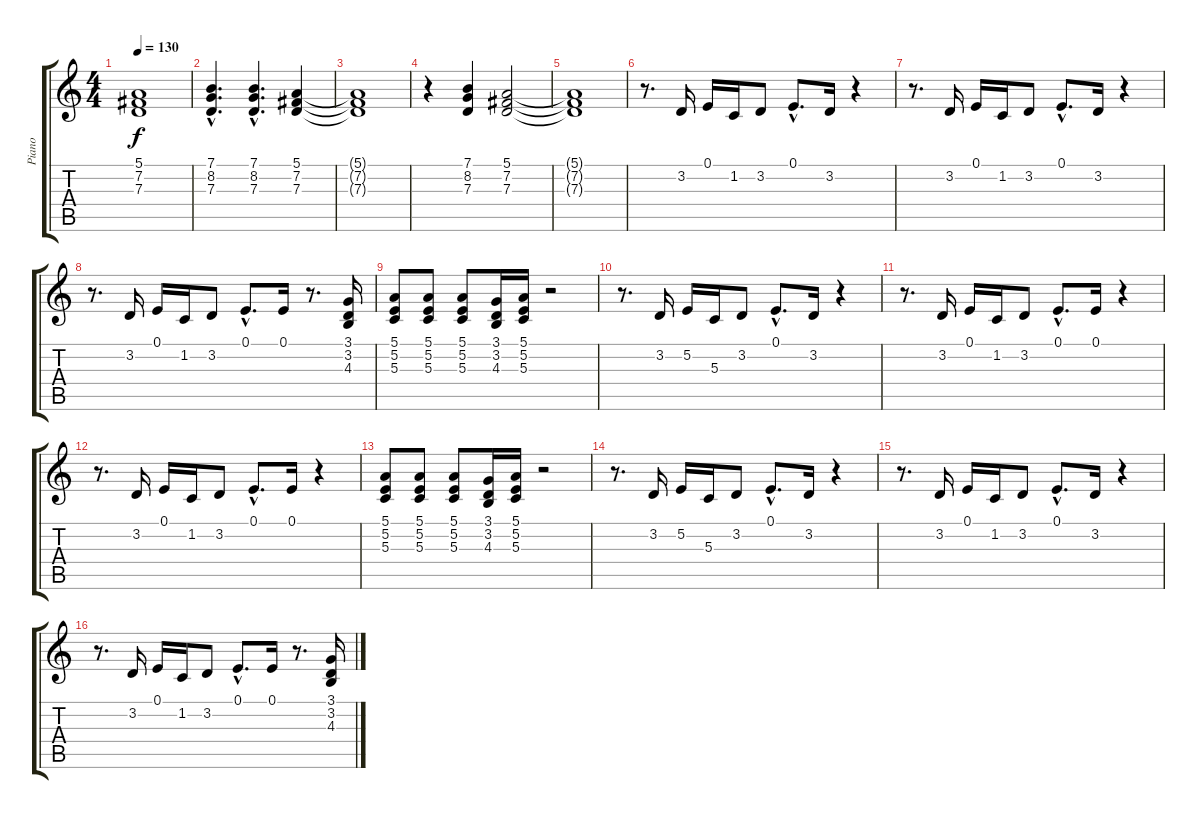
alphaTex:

\track ("Piano" "Piano") {instrument brightacousticpiano}
\staff {score tabs}
\tuning (E4 B3 G3 D3 A2 E2) {hide}
\ts (4 4)
\tempo 130
\clef g2
\ks c
(5.1{t} 7.2{t} 7.3{t}).1{dy f} |
(7.1{hac} 8.2{hac} 7.3{hac}).4{d} (7.1{hac} 8.2{hac} 7.3{hac}).4{d} (5.1 7.2 7.3).4 |
(5.1{t} 7.2{t} 7.3{t}).1 |
r.4 (7.1 8.2 7.3).4 (5.1 7.2 7.3).2 |
(5.1{t} 7.2{t} 7.3{t}).1 |
r.8{d} 3.2.16 0.1.16 1.2.16 3.2.8 0.1{hac}.8{d} 3.2.16 r.4 |
r.8{d} 3.2.16 0.1.16 1.2.16 3.2.8 0.1{hac}.8{d} 3.2.16 r.4 |
r.8{d} 3.2.16 0.1.16 1.2.16 3.2.8 0.1{hac}.8{d} 0.1.16 r.8{d} (3.1 3.2 4.3).16 |
(5.1 5.2 5.3).8 (5.1 5.2 5.3).8 (5.1 5.2 5.3).8 (3.1 3.2 4.3).16 (5.1 5.2 5.3).16 r.2 |
r.8{d} 3.2.16 5.2.16 5.3.16 3.2.8 0.1{hac}.8{d} 3.2.16 r.4 |
r.8{d} 3.2.16 0.1.16 1.2.16 3.2.8 0.1{hac}.8{d} 0.1.16 r.4 |
r.8{d} 3.2.16 0.1.16 1.2.16 3.2.8 0.1{hac}.8{d} 0.1.16 r.4 |
(5.1 5.2 5.3).8 (5.1 5.2 5.3).8 (5.1 5.2 5.3).8 (3.1 3.2 4.3).16 (5.1 5.2 5.3).16 r.2 |
r.8{d} 3.2.16 5.2.16 5.3.16 3.2.8 0.1{hac}.8{d} 3.2.16 r.4 |
r.8{d} 3.2.16 0.1.16 1.2.16 3.2.8 0.1{hac}.8{d} 3.2.16 r.4 |
r.8{d} 3.2.16 0.1.16 1.2.16 3.2.8 0.1{hac}.8{d} 0.1.16 r.8{d} (3.1 3.2 4.3).16
